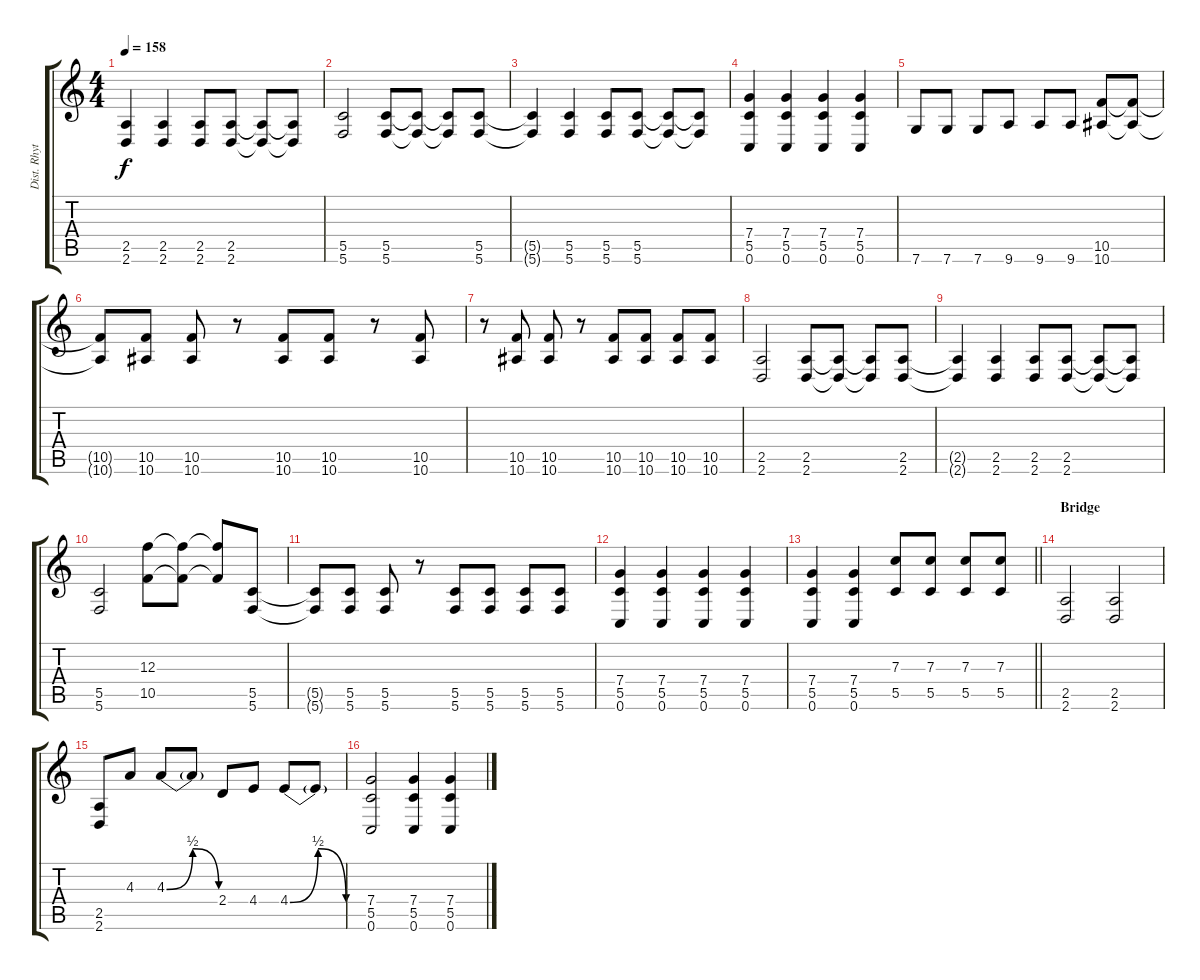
\track ("Dist. Rhytm Guitar [R]" "Dist. Rhyt") {instrument distortionguitar}
\staff {score tabs}
\tuning (D4 A3 F3 C3 G2 C2) {hide}
\ts (4 4)
\tempo 158
\clef g2
\ks c
(2.5{t} 2.6{t}).4{dy f} (2.5 2.6).4 (2.5 2.6).8 (2.5 2.6).8 (2.5{t} 2.6{t}).8 (2.5{t} 2.6{t}).8 |
(5.5 5.6).2 (5.5 5.6).8 (5.5{t} 5.6{t}).8 (5.5{t} 5.6{t}).8 (5.5 5.6).8 |
(5.5{t} 5.6{t}).4 (5.5 5.6).4 (5.5 5.6).8 (5.5 5.6).8 (5.5{t} 5.6{t}).8 (5.5{t} 5.6{t}).8 |
(7.4 5.5 0.6).4 (7.4 5.5 0.6).4 (7.4 5.5 0.6).4 (7.4 5.5 0.6).4 |
7.6.8 7.6.8 7.6.8 9.6.8 9.6.8 9.6.8 (10.5 10.6).8 (10.5{t} 10.6{t}).8 |
(10.5{t} 10.6{t}).8 (10.5 10.6).8 (10.5 10.6).8 r.8 (10.5 10.6).8 (10.5 10.6).8 r.8 (10.5 10.6).8 |
r.8 (10.5 10.6).8 (10.5 10.6).8 r.8 (10.5 10.6).8 (10.5 10.6).8 (10.5 10.6).8 (10.5 10.6).8 |
(2.5 2.6).2 (2.5 2.6).8 (2.5{t} 2.6{t}).8 (2.5{t} 2.6{t}).8 (2.5 2.6).8 |
(2.5{t} 2.6{t}).4 (2.5 2.6).4 (2.5 2.6).8 (2.5 2.6).8 (2.5{t} 2.6{t}).8 (2.5{t} 2.6{t}).8 |
(5.5 5.6).2 (12.3 10.5).8 (12.3{t} 10.5{t}).8 (12.3{t} 10.5{t}).8 (5.5 5.6).8 |
(5.5{t} 5.6{t}).8 (5.5 5.6).8 (5.5 5.6).8 r.8 (5.5 5.6).8 (5.5 5.6).8 (5.5 5.6).8 (5.5 5.6).8 |
(7.4 5.5 0.6).4 (7.4 5.5 0.6).4 (7.4 5.5 0.6).4 (7.4 5.5 0.6).4 |
\barLineRight lightlight
(7.4 5.5 0.6).4 (7.4 5.5 0.6).4 (7.3 5.5).8 (7.3 5.5).8 (7.3 5.5).8 (7.3 5.5).8 |
\section ("" "Bridge")
(2.5 2.6).2 (2.5 2.6).2 |
(2.5 2.6).8 4.3.8 4.3{be (bendrelease 0 0 30 2 30 2 60 0)}.8 4.3{t}.8 2.4.8 4.4.8 4.4{be (bendrelease 0 0 30 2 30 2 60 0)}.8 4.4{t}.8 |
(7.4 5.5 0.6).2 (7.4 5.5 0.6).4 (7.4 5.5 0.6).4
